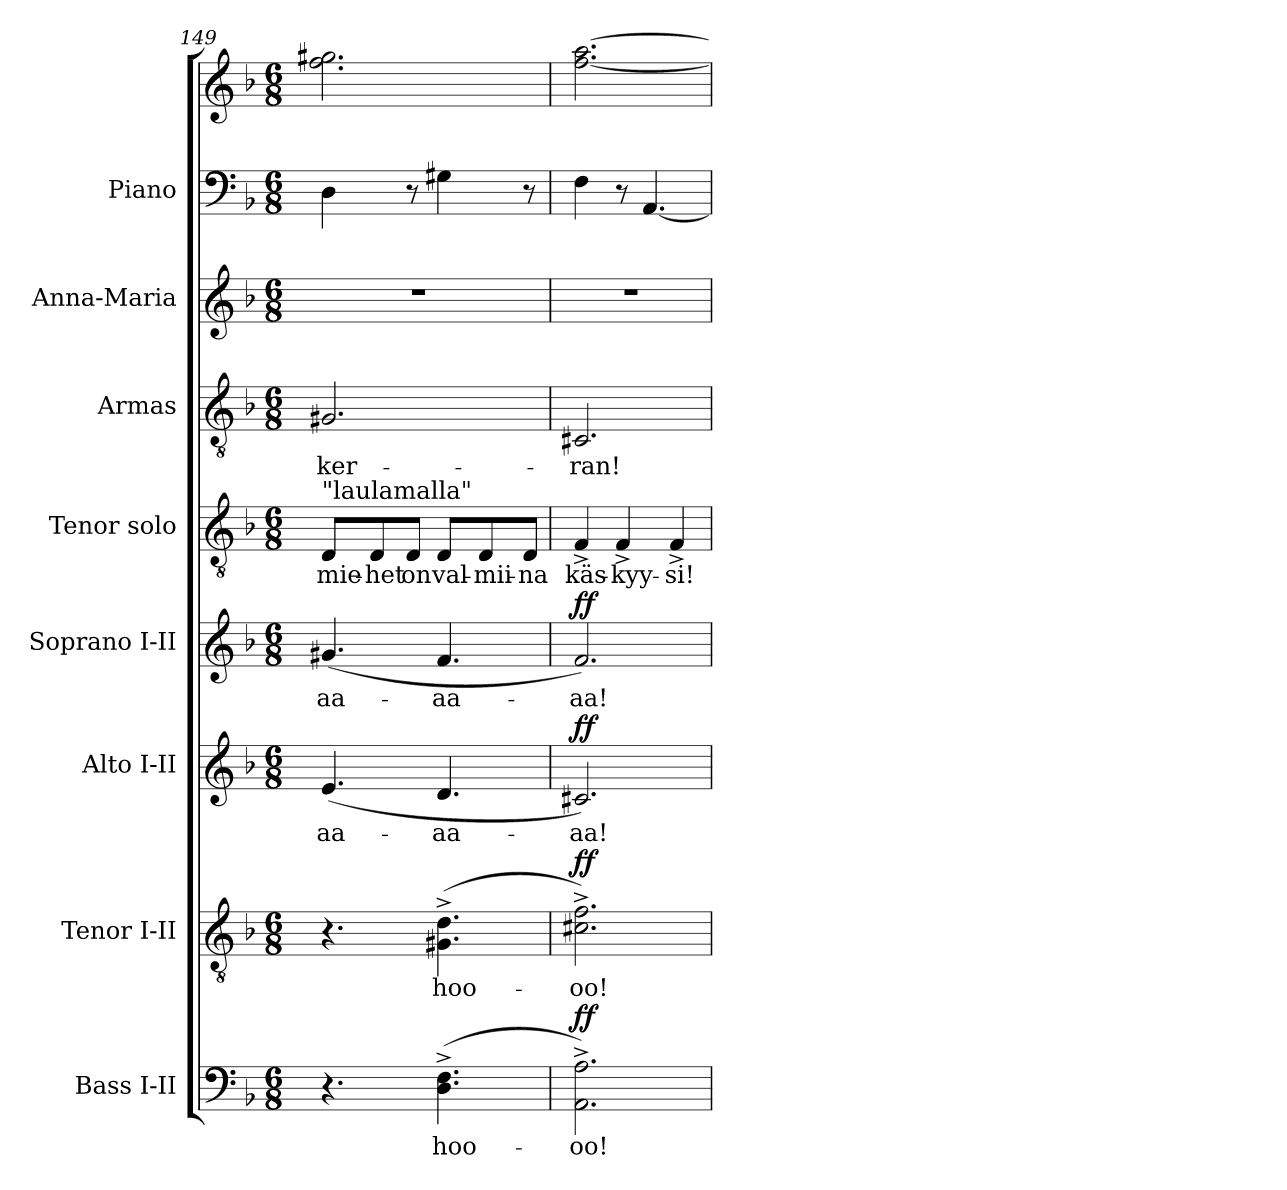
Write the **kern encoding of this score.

**kern	**text	**dynam	**kern	**text	**dynam	**kern	**text	**dynam	**kern	**text	**dynam	**kern	**text	**kern	**text	**kern	**kern	**kern
*part8	*part8	*part8	*part7	*part7	*part7	*part6	*part6	*part6	*part5	*part5	*part5	*part4	*part4	*part3	*part3	*part2	*part1	*part1
*staff9	*staff9	*staff9	*staff8	*staff8	*staff8	*staff7	*staff7	*staff7	*staff6	*staff6	*staff6	*staff5	*staff5	*staff4	*staff4	*staff3	*staff2	*staff1
*I"Bass I-II	*	*	*I"Tenor I-II	*	*	*I"Alto I-II	*	*	*I"Soprano I-II	*	*	*I"Tenor solo	*	*I"Armas	*	*I"Anna-Maria	*I"Piano	*
*I'B.	*	*	*I'T.	*	*	*I'A.	*	*	*I'S.	*	*	*I'T. Solo	*	*I'Armas	*	*I'A-M	*I'Pno.	*
*clefF4	*	*	*clefGv2	*	*	*clefG2	*	*	*clefG2	*	*	*clefGv2	*	*clefGv2	*	*clefG2	*clefF4	*clefG2
*	*	*	*ITrd7c12	*	*	*	*	*	*	*	*	*ITrd7c12	*	*ITrd7c12	*	*	*	*
*k[b-]	*	*	*k[b-]	*	*	*k[b-]	*	*	*k[b-]	*	*	*k[b-]	*	*k[b-]	*	*k[b-]	*k[b-]	*k[b-]
*F:	*	*	*F:	*	*	*F:	*	*	*F:	*	*	*F:	*	*F:	*	*F:	*F:	*F:
*M6/8	*	*	*M6/8	*	*	*M6/8	*	*	*M6/8	*	*	*M6/8	*	*M6/8	*	*M6/8	*M6/8	*M6/8
=149	=149	=149	=149	=149	=149	=149	=149	=149	=149	=149	=149	=149	=149	=149	=149	=149	=149	=149
!	!	!	!	!	!	!	!LO:LY:b:color=#000000	!	!	!	!	!	!	!	!	!	!	!
!	!	!	!	!	!	!	!	!	!	!LO:LY:b:color=#000000	!	!	!	!	!	!	!	!
!	!	!	!	!	!	!	!	!	!	!	!	!	!LO:LY:b:color=#000000	!	!	!	!	!
!	!	!	!	!	!	!	!	!	!	!	!	!LO:TX:a:t="laulamalla"	!	!	!	!	!	!
!	!	!	!	!	!	!	!	!	!	!	!	!	!	!	!LO:LY:b:color=#000000	!LO:N:vis=1	!	!
4.r	.	.	4.r	.	.	(4.ei/	aa-	.	(4.g#Xi/	aa-	.	8DDi/L	mie-	2.GG#Xi/	ker-	2.r	4Di\	2.ffi\ 2.gg#Xi
!	!	!	!	!	!	!	!	!	!	!	!	!	!LO:LY:b:color=#000000	!	!	!	!	!
.	.	.	.	.	.	.	.	.	.	.	.	8DDi/	-het	.	.	.	.	.
!	!	!	!	!	!	!	!	!	!	!	!	!	!LO:LY:b:color=#000000	!	!	!	!	!
.	.	.	.	.	.	.	.	.	.	.	.	8DDi/J	on	.	.	.	8r	.
!	!LO:LY:b:color=#000000	!	!	!	!	!	!	!	!	!	!	!	!	!	!	!	!	!
!	!	!	!	!LO:LY:b:color=#000000	!	!	!	!	!	!	!	!	!	!	!	!	!	!
!	!	!	!	!	!	!	!LO:LY:b:color=#000000	!	!	!	!	!	!	!	!	!	!	!
!	!	!	!	!	!	!	!	!	!	!LO:LY:b:color=#000000	!	!	!	!	!	!	!	!
!	!	!	!	!	!	!	!	!	!	!	!	!	!LO:LY:b:color=#000000	!	!	!	!	!
(4.Di\^ 4.Fi^	hoo-	.	(4.GG#Xi\^ 4.Di^	hoo-	.	4.di/	-aa-	.	4.fi/	-aa-	.	8DDi/L	val-	.	.	.	4G#Xi\	.
!	!	!	!	!	!	!	!	!	!	!	!	!	!LO:LY:b:color=#000000	!	!	!	!	!
.	.	.	.	.	.	.	.	.	.	.	.	8DDi/	-mii-	.	.	.	.	.
!	!	!	!	!	!	!	!	!	!	!	!	!	!LO:LY:b:color=#000000	!	!	!	!	!
.	.	.	.	.	.	.	.	.	.	.	.	8DDi/J	-na	.	.	.	8r	.
=150	=150	=150	=150	=150	=150	=150	=150	=150	=150	=150	=150	=150	=150	=150	=150	=150	=150	=150
!	!LO:LY:b:color=#000000	!	!	!	!	!	!	!	!	!	!	!	!	!	!	!	!	!
!	!	!	!	!LO:LY:b:color=#000000	!	!	!	!	!	!	!	!	!	!	!	!	!	!
!	!	!	!	!	!	!	!LO:LY:b:color=#000000	!	!	!	!	!	!	!	!	!	!	!
!	!	!	!	!	!	!	!	!	!	!LO:LY:b:color=#000000	!	!	!	!	!	!	!	!
!	!	!	!	!	!	!	!	!	!	!	!	!	!LO:LY:b:color=#000000	!	!	!	!	!
!	!	!	!	!	!	!	!	!	!	!	!	!	!	!	!LO:LY:b:color=#000000	!LO:N:vis=1	!	!
2.AAi\^ 2.Ai^)	-oo!	ff	2.C#Xi\^ 2.Fi^)	-oo!	ff	2.c#Xi/)	-aa!	ff	2.fi/)	-aa!	ff	4FF^i/	käs-	2.CC#Xi/	-ran!	2.r	4Fi\	[<2.ffi\ [>2.aai
!	!	!	!	!	!	!	!	!	!	!	!	!	!LO:LY:b:color=#000000	!	!	!	!	!
.	.	.	.	.	.	.	.	.	.	.	.	4FF^i/	-kyy-	.	.	.	8r	.
.	.	.	.	.	.	.	.	.	.	.	.	.	.	.	.	.	[<4.AAi/	.
!	!	!	!	!	!	!	!	!	!	!	!	!	!LO:LY:b:color=#000000	!	!	!	!	!
.	.	.	.	.	.	.	.	.	.	.	.	4FF^i/	-si!	.	.	.	.	.
=	=	=	=	=	=	=	=	=	=	=	=	=	=	=	=	=	=	=
*-	*-	*-	*-	*-	*-	*-	*-	*-	*-	*-	*-	*-	*-	*-	*-	*-	*-	*-
